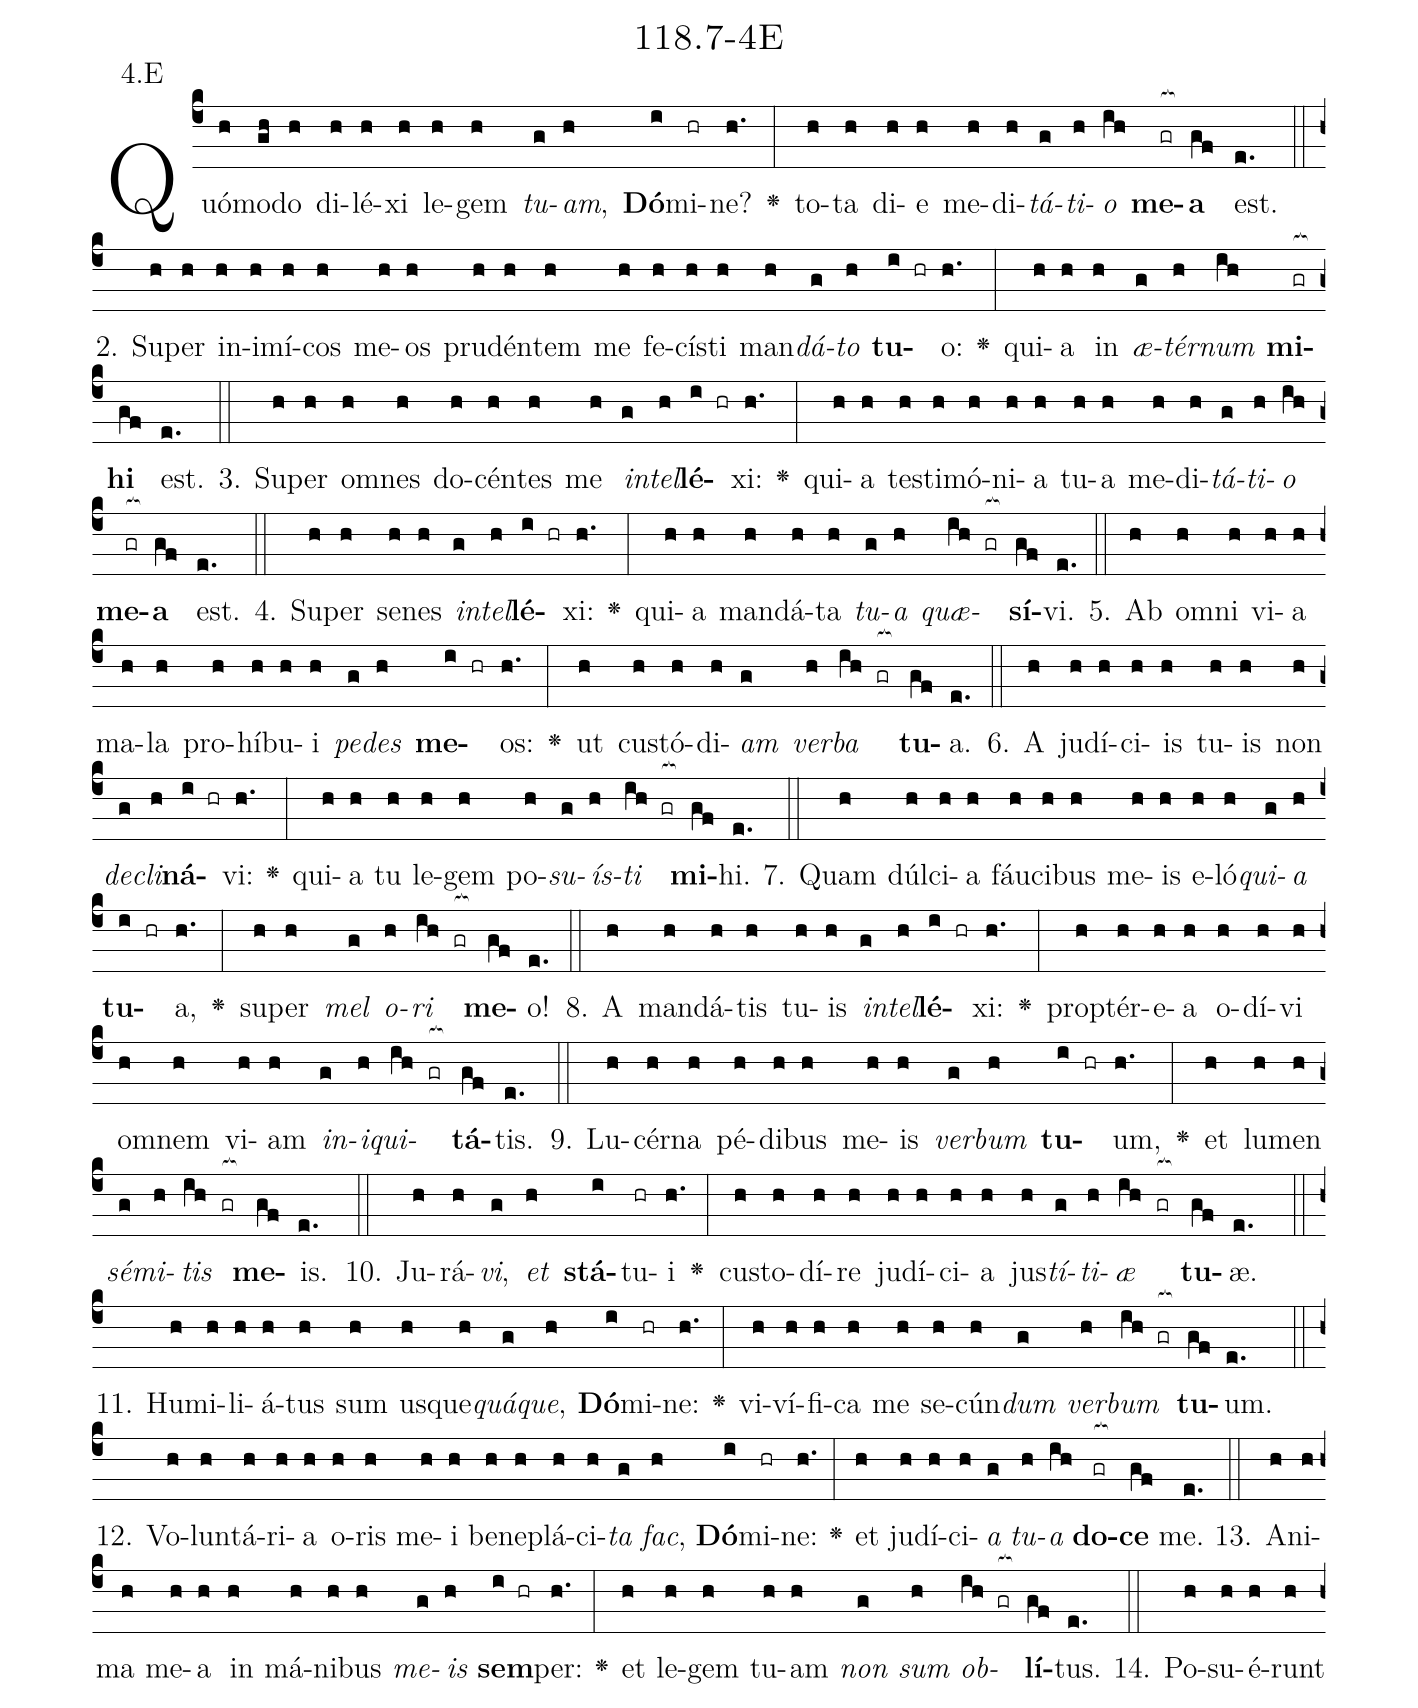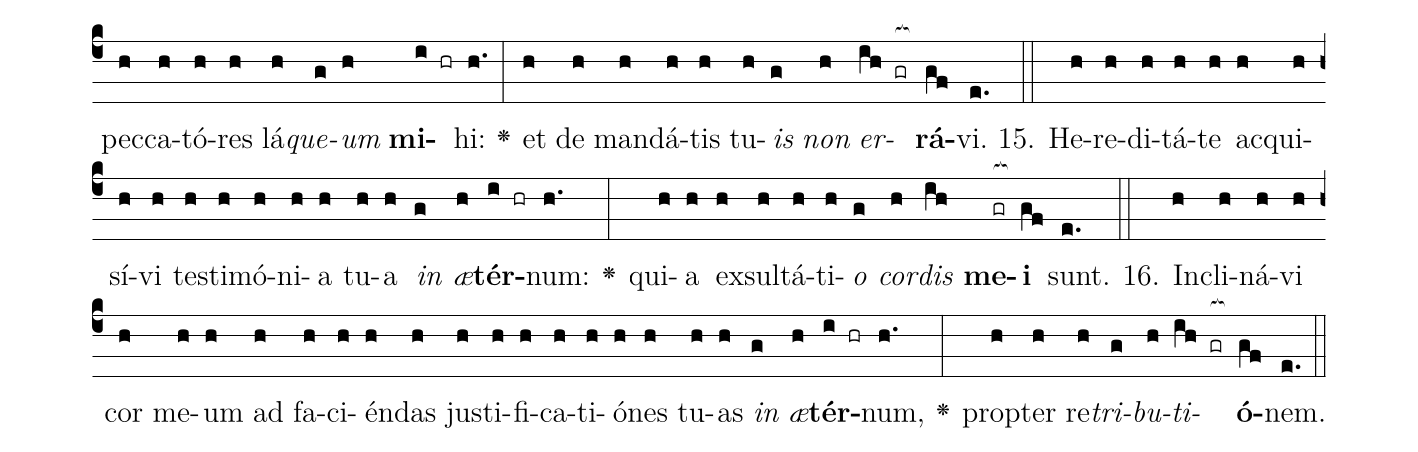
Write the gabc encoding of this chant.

name: 118.7-4E;
annotation: 4.E;
%%
(c4)Quó(h)mo(gh)do(h) di(h)lé(h)xi(h) le(h)gem(h) <i>tu</i>(g)<i>am</i>,(h) <b>Dó</b>(i)mi(hr)ne?(h.) <v>\greheightstar</v>(:) to(h)ta(h) di(h)e(h) me(h)di(h)<i>tá</i>(g)<i>ti</i>(h)<i>o</i>(ih) <b>me</b>(gr[ocb:1{])<b>a</b>(gf[ocb:0}]) est.(e.) (::)
2. Su(h)per(h) in(h)i(h)mí(h)cos(h) me(h)os(h) pru(h)dén(h)tem(h) me(h) fe(h)cís(h)ti(h) man(h)<i>dá</i>(g)<i>to</i>(h) <b>tu</b>(i hr)o:(h.) <v>\greheightstar</v>(:) qui(h)a(h) in(h) <i>æ</i>(g)<i>tér</i>(h)<i>num</i>(ih) <b>mi</b>(gr[ocb:1{])<b>hi</b>(gf[ocb:0}]) est.(e.) (::)
3. Su(h)per(h) om(h)nes(h) do(h)cén(h)tes(h) me(h) <i>in</i>(g)<i>tel</i>(h)<b>lé</b>(i hr)xi:(h.) <v>\greheightstar</v>(:) qui(h)a(h) tes(h)ti(h)mó(h)ni(h)a(h) tu(h)a(h) me(h)di(h)<i>tá</i>(g)<i>ti</i>(h)<i>o</i>(ih) <b>me</b>(gr[ocb:1{])<b>a</b>(gf[ocb:0}]) est.(e.) (::)
4. Su(h)per(h) se(h)nes(h) <i>in</i>(g)<i>tel</i>(h)<b>lé</b>(i hr)xi:(h.) <v>\greheightstar</v>(:) qui(h)a(h) man(h)dá(h)ta(h) <i>tu</i>(g)<i>a</i>(h) <i>quæ</i>(ih gr[ocb:1{])<b>sí</b>(gf[ocb:0}])vi.(e.) (::)
5. Ab(h) om(h)ni(h) vi(h)a(h) ma(h)la(h) pro(h)hí(h)bu(h)i(h) <i>pe</i>(g)<i>des</i>(h) <b>me</b>(i hr)os:(h.) <v>\greheightstar</v>(:) ut(h) cus(h)tó(h)di(h)<i>am</i>(g) <i>ver</i>(h)<i>ba</i>(ih gr[ocb:1{]) <b>tu</b>(gf[ocb:0}])a.(e.) (::)
6. A(h) ju(h)dí(h)ci(h)is(h) tu(h)is(h) non(h) <i>de</i>(g)<i>cli</i>(h)<b>ná</b>(i hr)vi:(h.) <v>\greheightstar</v>(:) qui(h)a(h) tu(h) le(h)gem(h) po(h)<i>su</i>(g)<i>ís</i>(h)<i>ti</i>(ih gr[ocb:1{]) <b>mi</b>(gf[ocb:0}])hi.(e.) (::)
7. Quam(h) dúl(h)ci(h)a(h) fáu(h)ci(h)bus(h) me(h)is(h) e(h)ló(h)<i>qui</i>(g)<i>a</i>(h) <b>tu</b>(i hr)a,(h.) <v>\greheightstar</v>(:) su(h)per(h) <i>mel</i>(g) <i>o</i>(h)<i>ri</i>(ih gr[ocb:1{]) <b>me</b>(gf[ocb:0}])o!(e.) (::)
8. A(h) man(h)dá(h)tis(h) tu(h)is(h) <i>in</i>(g)<i>tel</i>(h)<b>lé</b>(i hr)xi:(h.) <v>\greheightstar</v>(:) prop(h)tér(h)e(h)a(h) o(h)dí(h)vi(h) om(h)nem(h) vi(h)am(h) <i>in</i>(g)<i>i</i>(h)<i>qui</i>(ih gr[ocb:1{])<b>tá</b>(gf[ocb:0}])tis.(e.) (::)
9. Lu(h)cér(h)na(h) pé(h)di(h)bus(h) me(h)is(h) <i>ver</i>(g)<i>bum</i>(h) <b>tu</b>(i hr)um,(h.) <v>\greheightstar</v>(:) et(h) lu(h)men(h) <i>sé</i>(g)<i>mi</i>(h)<i>tis</i>(ih gr[ocb:1{]) <b>me</b>(gf[ocb:0}])is.(e.) (::)
10. Ju(h)rá(h)<i>vi</i>,(g) <i>et</i>(h) <b>stá</b>(i)tu(hr)i(h.) <v>\greheightstar</v>(:) cus(h)to(h)dí(h)re(h) ju(h)dí(h)ci(h)a(h) jus(h)<i>tí</i>(g)<i>ti</i>(h)<i>æ</i>(ih gr[ocb:1{]) <b>tu</b>(gf[ocb:0}])æ.(e.) (::)
11. Hu(h)mi(h)li(h)á(h)tus(h) sum(h) us(h)que(h)<i>quá</i>(g)<i>que</i>,(h) <b>Dó</b>(i)mi(hr)ne:(h.) <v>\greheightstar</v>(:) vi(h)ví(h)fi(h)ca(h) me(h) se(h)cún(h)<i>dum</i>(g) <i>ver</i>(h)<i>bum</i>(ih gr[ocb:1{]) <b>tu</b>(gf[ocb:0}])um.(e.) (::)
12. Vo(h)lun(h)tá(h)ri(h)a(h) o(h)ris(h) me(h)i(h) be(h)ne(h)plá(h)ci(h)<i>ta</i>(g) <i>fac</i>,(h) <b>Dó</b>(i)mi(hr)ne:(h.) <v>\greheightstar</v>(:) et(h) ju(h)dí(h)ci(h)<i>a</i>(g) <i>tu</i>(h)<i>a</i>(ih) <b>do</b>(gr[ocb:1{])<b>ce</b>(gf[ocb:0}]) me.(e.) (::)
13. A(h)ni(h)ma(h) me(h)a(h) in(h) má(h)ni(h)bus(h) <i>me</i>(g)<i>is</i>(h) <b>sem</b>(i hr)per:(h.) <v>\greheightstar</v>(:) et(h) le(h)gem(h) tu(h)am(h) <i>non</i>(g) <i>sum</i>(h) <i>ob</i>(ih gr[ocb:1{])<b>lí</b>(gf[ocb:0}])tus.(e.) (::)
14. Po(h)su(h)é(h)runt(h) pec(h)ca(h)tó(h)res(h) lá(h)<i>que</i>(g)<i>um</i>(h) <b>mi</b>(i hr)hi:(h.) <v>\greheightstar</v>(:) et(h) de(h) man(h)dá(h)tis(h) tu(h)<i>is</i>(g) <i>non</i>(h) <i>er</i>(ih gr[ocb:1{])<b>rá</b>(gf[ocb:0}])vi.(e.) (::)
15. He(h)re(h)di(h)tá(h)te(h) ac(h)qui(h)sí(h)vi(h) tes(h)ti(h)mó(h)ni(h)a(h) tu(h)a(h) <i>in</i>(g) <i>æ</i>(h)<b>tér</b>(i hr)num:(h.) <v>\greheightstar</v>(:) qui(h)a(h) ex(h)sul(h)tá(h)ti(h)<i>o</i>(g) <i>cor</i>(h)<i>dis</i>(ih) <b>me</b>(gr[ocb:1{])<b>i</b>(gf[ocb:0}]) sunt.(e.) (::)
16. In(h)cli(h)ná(h)vi(h) cor(h) me(h)um(h) ad(h) fa(h)ci(h)én(h)das(h) jus(h)ti(h)fi(h)ca(h)ti(h)ó(h)nes(h) tu(h)as(h) <i>in</i>(g) <i>æ</i>(h)<b>tér</b>(i hr)num,(h.) <v>\greheightstar</v>(:) prop(h)ter(h) re(h)<i>tri</i>(g)<i>bu</i>(h)<i>ti</i>(ih gr[ocb:1{])<b>ó</b>(gf[ocb:0}])nem.(e.) (::)
